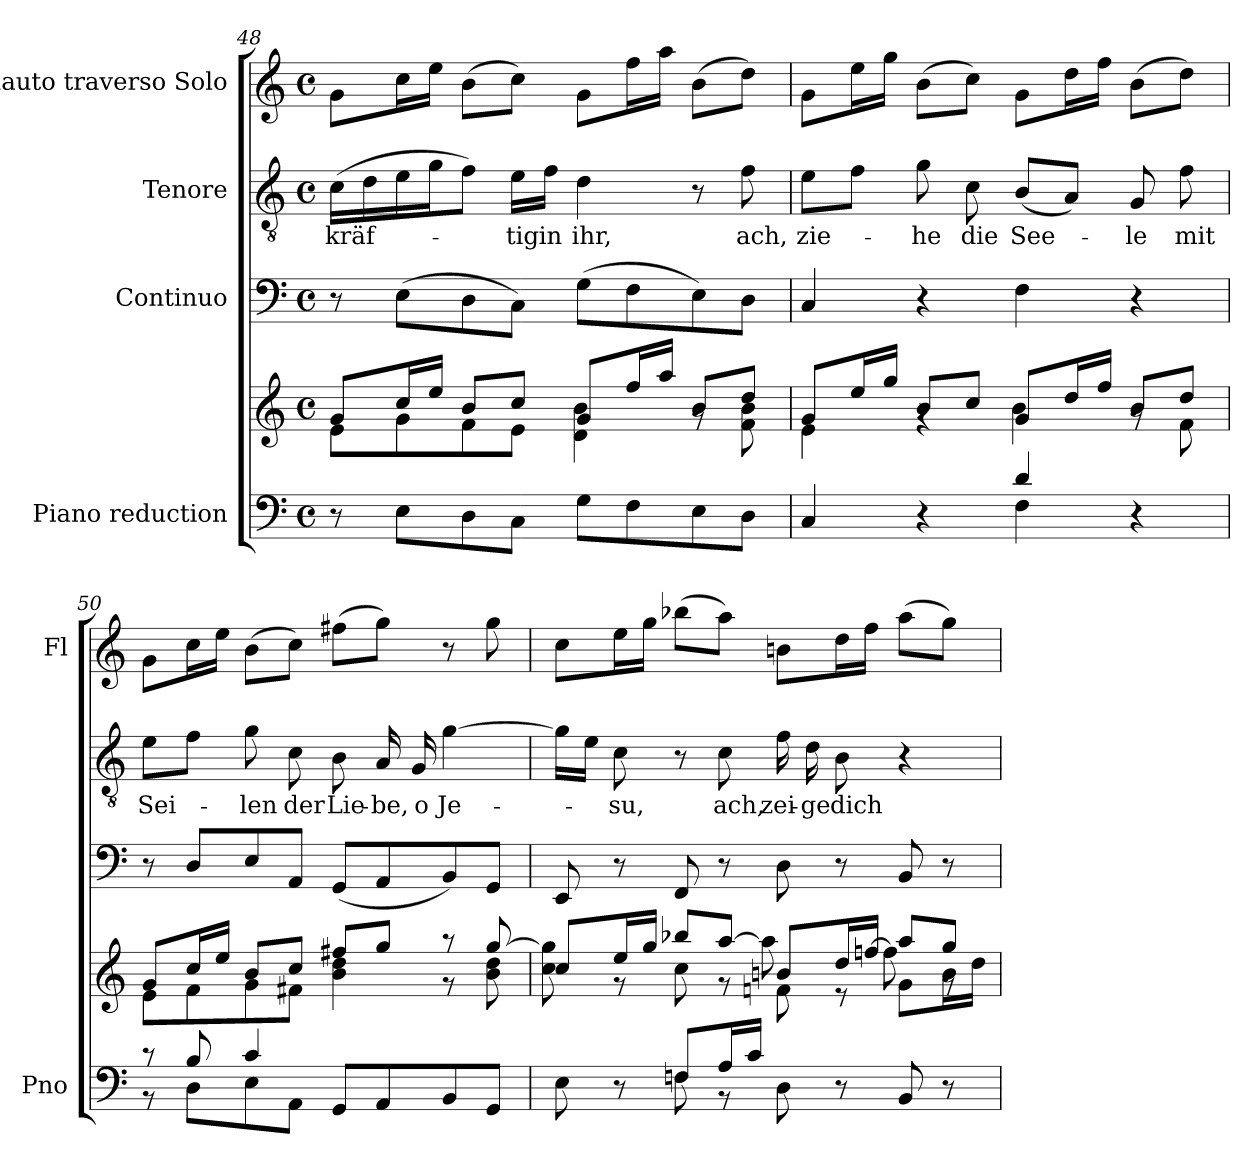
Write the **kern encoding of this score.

**kern	**kern	**kern	**kern	**text	**kern
*part4	*part4	*part3	*part2	*part2	*part1
*staff5	*staff4	*staff3	*staff2	*staff2	*staff1
*I"Piano reduction	*	*I"Continuo	*I"Tenore	*	*I"Flauto traverso Solo
*I'Pno	*	*	*	*	*I'Fl
*clefF4	*clefG2	*clefF4	*clefGv2	*	*clefG2
*k[]	*k[]	*k[]	*k[]	*	*k[]
*M4/4	*M4/4	*M4/4	*M4/4	*	*M4/4
*met(c)	*met(c)	*met(c)	*met(c)	*	*met(c)
=48	=48	=48	=48	=48	=48
*	*^	*	*	*	*
!	!	!	!	!	!LO:LY:b	!
8r	8g/L	8e\L	8r	(>16c\LL	kräf-	8g\L
.	.	.	.	16d\	.	.
8E\L	16cc/L	8g\	(>8E\L	16e\	.	16cc\L
.	16ee/JJ	.	.	16g\J	.	16ee\JJ
8D\	8b/L	8f\	8D\	8f\J)	.	(>8b\L
!	!	!	!	!	!LO:LY:b	!
8C\J	8cc/J	8e\J	8C\J)	16e\LL	-tig	8cc\J)
!	!	!	!	!	!LO:LY:b	!
.	.	.	.	16f\JJ	in	.
!	!	!	!	!	!LO:LY:b	!
8G\L	8g/L	4d\ 4b\	(>8G\L	4d\	ihr,	8g\L
8F\	16ff/L	.	8F\	.	.	16ff\L
.	16aa/JJ	.	.	.	.	16aa\JJ
8E\	8b/L	8rg	8E\)	8r	.	(>8b\L
!	!	!	!	!	!LO:LY:b	!
8D\J	8dd/J	8f\ 8b\	8D\J	8f\	ach,	8dd\J)
=49	=49	=49	=49	=49	=49	=49
*^	*	*	*	*	*	*
!	!	!	!	!	!	!LO:LY:b	!
4C/	4ryy	8g/L	4e\	4C/	8e\L	zie-	8g\L
.	.	16ee/L	.	.	8f\J	.	16ee\L
.	.	16gg/JJ	.	.	.	.	16gg\JJ
!	!	!	!	!	!	!LO:LY:b	!
4r	4ryy	8b/L	4rg	4r	8g\	-he	(>8b\L
!	!	!	!	!	!	!LO:LY:b	!
.	.	8cc/J	.	.	8c\	die	8cc\J)
!	!	!	!	!	!	!LO:LY:b	!
4d/	4F\	8g/L	4b\	4F\	(<8B/L	See-	8g\L
.	.	16dd/L	.	.	8A/J)	.	16dd\L
.	.	16ff/JJ	.	.	.	.	16ff\JJ
!	!	!	!	!	!	!LO:LY:b	!
4r	4ryy	8b/L	8rg	4r	8G/	-le	(>8b\L
!	!	!	!	!	!	!LO:LY:b	!
.	.	8dd/J	8f\	.	8f\	mit	8dd\J)
=50	=50	=50	=50	=50	=50	=50	=50
!	!	!	!	!	!	!LO:LY:b	!
8r	8r	8g/L	8e\L	8r	8e\L	Sei-	8g\L
8B/	8D\L	16cc/L	8f\	8D/L	8f\J	.	16cc\L
.	.	16ee/JJ	.	.	.	.	16ee\JJ
!	!	!	!	!	!	!LO:LY:b	!
4c/	8E\	8b/L	8g\	8E/	8g\	-len	(>8b\L
!	!	!	!	!	!	!LO:LY:b	!
.	8AA\J	8cc/J	8f#X\J	8AA/J	8c\	der	8cc\J)
!	!	!	!	!	!	!LO:LY:b	!
8GG/L	2ryy	8ff#X/L	4b\ 4dd\	(<8GG/L	8B\	Lie-	(>8ff#X\L
!	!	!	!	!	!	!LO:LY:b	!
8AA/	.	8gg/J	.	8AA/	16A/	-be,	8gg\J)
!	!	!	!	!	!	!LO:LY:b	!
.	.	.	.	.	16G/	o	.
!	!	!	!	!	!	!LO:LY:b	!
8BB/	.	8r	8r	8BB/)	[4g\	Je-	8r
8GG/J	.	[8gg/	8b\ 8dd\	8GG/J	.	.	8gg\
!!LO:LB:g=z
=51	=51	=51	=51	=51	=51	=51	=51
*	*	*	*^	*	*	*	*
4ryy	8E\	8cc/L	8cc\ 8gg\]	4ryy	8EE/	16g\LL]	.	8cc\L
.	.	.	.	.	.	16e\JJ	.	.
!	!	!	!	!	!	!	!LO:LY:b	!
.	8r	16ee/L	8r	.	8r	8c\	-su,	16ee\L
.	.	16gg/JJ	.	.	.	.	.	16gg\JJ
8Fn/L	8F\	8bb-X/L	8cc\	4ryy	8FF/	8r	.	(>8bb-X\L
!	!	!	!	!	!	!	!LO:LY:b	!
16A/L	8r	[8aa/J	8r	.	8r	8c\	ach,	8aa\J)
16c/JJ	.	.	.	.	.	.	.	.
!	!	!	!	!	!	!	!LO:LY:b	!
2ryy	8D\	8bn/L	8fn\	8aa\]	8D\	16f\	zei-	8bn\L
!	!	!	!	!	!	!	!LO:LY:b	!
.	.	.	.	.	.	16d\	-ge	.
!	!	!	!	!	!	!	!LO:LY:b	!
.	8r	16dd/L	8r	8ryy	8r	8B\	dich	16dd\L
.	.	[16ffn/JJ	.	.	.	.	.	16ff\JJ
.	8BB/	8aa/L	8g\L	8ff\]	8BB/	4r	.	(>8aa\L
.	8r	8gg/J	16b\L	8rg	8r	.	.	8gg\J)
.	.	.	16dd\JJ	.	.	.	.	.
*v	*v	*	*	*	*	*	*	*
*	*v	*v	*v	*	*	*	*
=	=	=	=	=	=
*-	*-	*-	*-	*-	*-
